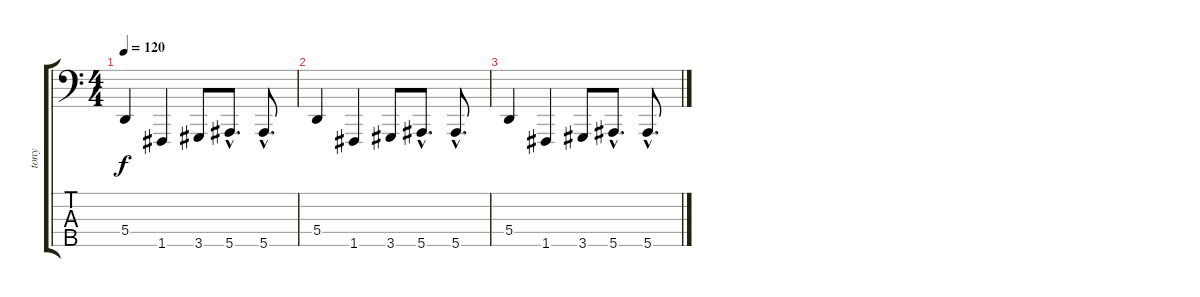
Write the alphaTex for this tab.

\track ("tony" "tony") {instrument electricbassfinger}
\staff {score tabs}
\tuning (C2 G1 D1 A0 F0) {hide}
\ts (4 4)
\tempo 120
\clef f4
\ks c
5.4.4{dy f} 1.5.4 3.5.8 5.5{hac}.8{d} 5.5{hac}.8{d} |
5.4.4 1.5.4 3.5.8 5.5{hac}.8{d} 5.5{hac}.8{d} |
5.4.4 1.5.4 3.5.8 5.5{hac}.8{d} 5.5{hac}.8{d}
